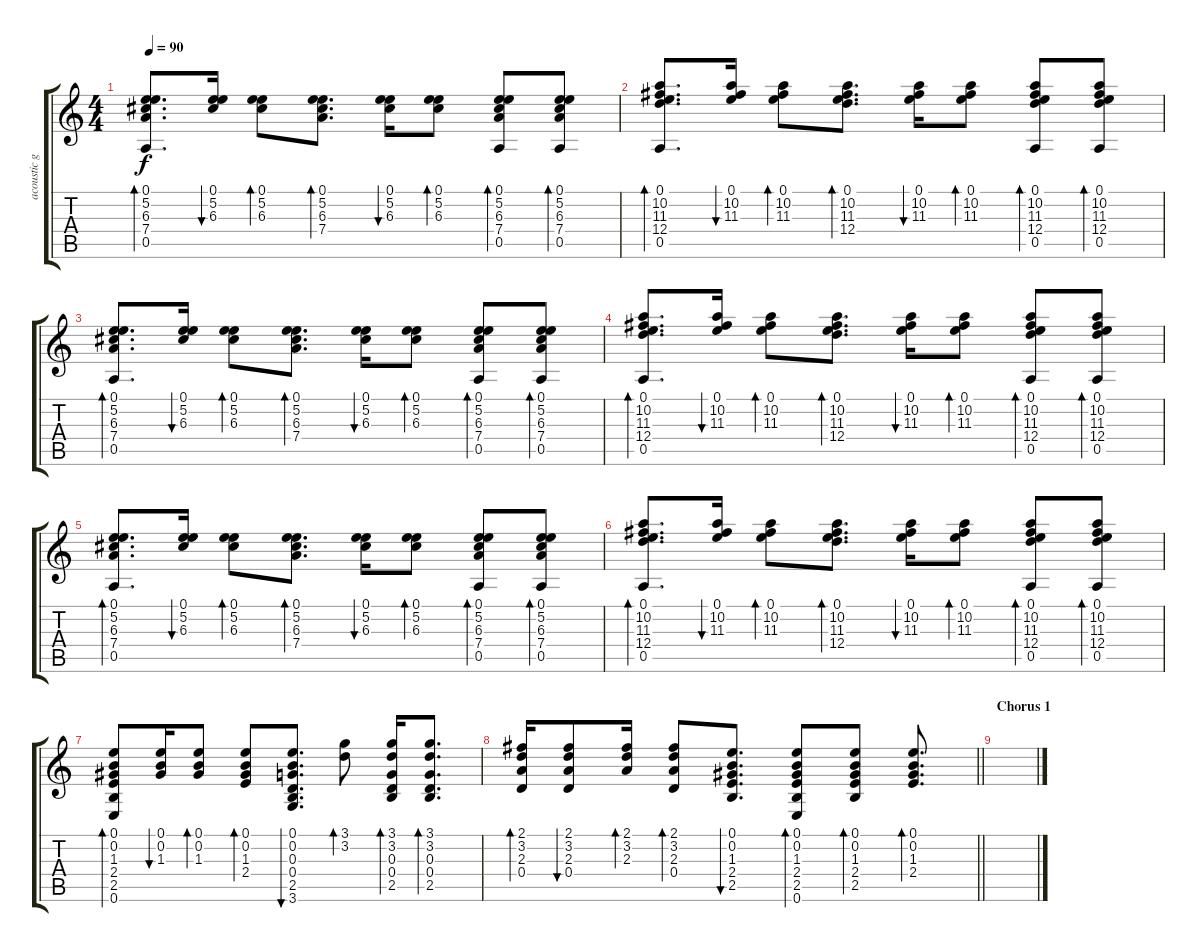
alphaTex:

\track ("acoustic guitar" "acoustic g") {instrument acousticguitarsteel}
\staff {score tabs}
\tuning (E4 B3 G3 D3 A2 E2) {hide}
\ts (4 4)
\tempo 90
\clef g2
\ks c
(0.1 5.2 6.3 7.4 0.5).8{d bd 60 dy f volume 9} (0.1 5.2 6.3).16{bu 60} (0.1 5.2 6.3).8{bd 60} (0.1 5.2 6.3 7.4).8{d bd 60} (0.1 5.2 6.3).16{bu 60} (0.1 5.2 6.3).8{bd 60} (0.1 5.2 6.3 7.4 0.5).8{bd 60} (0.1 5.2 6.3 7.4 0.5).8{bd 60} |
(0.1 10.2 11.3 12.4 0.5).8{d bd 60} (0.1 10.2 11.3).16{bu 60} (0.1 10.2 11.3).8{bd 60} (0.1 10.2 11.3 12.4).8{d bd 60} (0.1 10.2 11.3).16{bu 60} (0.1 10.2 11.3).8{bd 60} (0.1 10.2 11.3 12.4 0.5).8{bd 60} (0.1 10.2 11.3 12.4 0.5).8{bd 60} |
(0.1 5.2 6.3 7.4 0.5).8{d bd 60} (0.1 5.2 6.3).16{bu 60} (0.1 5.2 6.3).8{bd 60} (0.1 5.2 6.3 7.4).8{d bd 60} (0.1 5.2 6.3).16{bu 60} (0.1 5.2 6.3).8{bd 60} (0.1 5.2 6.3 7.4 0.5).8{bd 60} (0.1 5.2 6.3 7.4 0.5).8{bd 60} |
(0.1 10.2 11.3 12.4 0.5).8{d bd 60} (0.1 10.2 11.3).16{bu 60} (0.1 10.2 11.3).8{bd 60} (0.1 10.2 11.3 12.4).8{d bd 60} (0.1 10.2 11.3).16{bu 60} (0.1 10.2 11.3).8{bd 60} (0.1 10.2 11.3 12.4 0.5).8{bd 60} (0.1 10.2 11.3 12.4 0.5).8{bd 60} |
(0.1 5.2 6.3 7.4 0.5).8{d bd 60} (0.1 5.2 6.3).16{bu 60} (0.1 5.2 6.3).8{bd 60} (0.1 5.2 6.3 7.4).8{d bd 60} (0.1 5.2 6.3).16{bu 60} (0.1 5.2 6.3).8{bd 60} (0.1 5.2 6.3 7.4 0.5).8{bd 60} (0.1 5.2 6.3 7.4 0.5).8{bd 60} |
(0.1 10.2 11.3 12.4 0.5).8{d bd 60} (0.1 10.2 11.3).16{bu 60} (0.1 10.2 11.3).8{bd 60} (0.1 10.2 11.3 12.4).8{d bd 60} (0.1 10.2 11.3).16{bu 60} (0.1 10.2 11.3).8{bd 60} (0.1 10.2 11.3 12.4 0.5).8{bd 60} (0.1 10.2 11.3 12.4 0.5).8{bd 60} |
(0.1 0.2 1.3 2.4 2.5 0.6).8{bd 60 volume 16} (0.1 0.2 1.3).16{bu 60} (0.1 0.2 1.3).8{bd 60} (0.1 0.2 1.3 2.4).8{bd 60} (0.1 0.2 0.3 0.4 2.5 3.6).8{d bu 60} (3.1 3.2).8{bd 60} (3.1 3.2 0.3 0.4 2.5).16{bd 60} (3.1 3.2 0.3 0.4 2.5).8{d bd 60} |
\barLineRight lightlight
(2.1 3.2 2.3 0.4).16{bd 60} (2.1 3.2 2.3 0.4).8{bu 60} (2.1 3.2 2.3).16{bd 60} (2.1 3.2 2.3 0.4).8{bd 60} (0.1 0.2 1.3 2.4 2.5).8{d bu 60} (0.1 0.2 1.3 2.4 2.5 0.6).8{bd 60} (0.1 0.2 1.3 2.4 2.5).8{bd 60} (0.1 0.2 1.3 2.4).8{d bd 60} |
\section ("" "Chorus 1")
